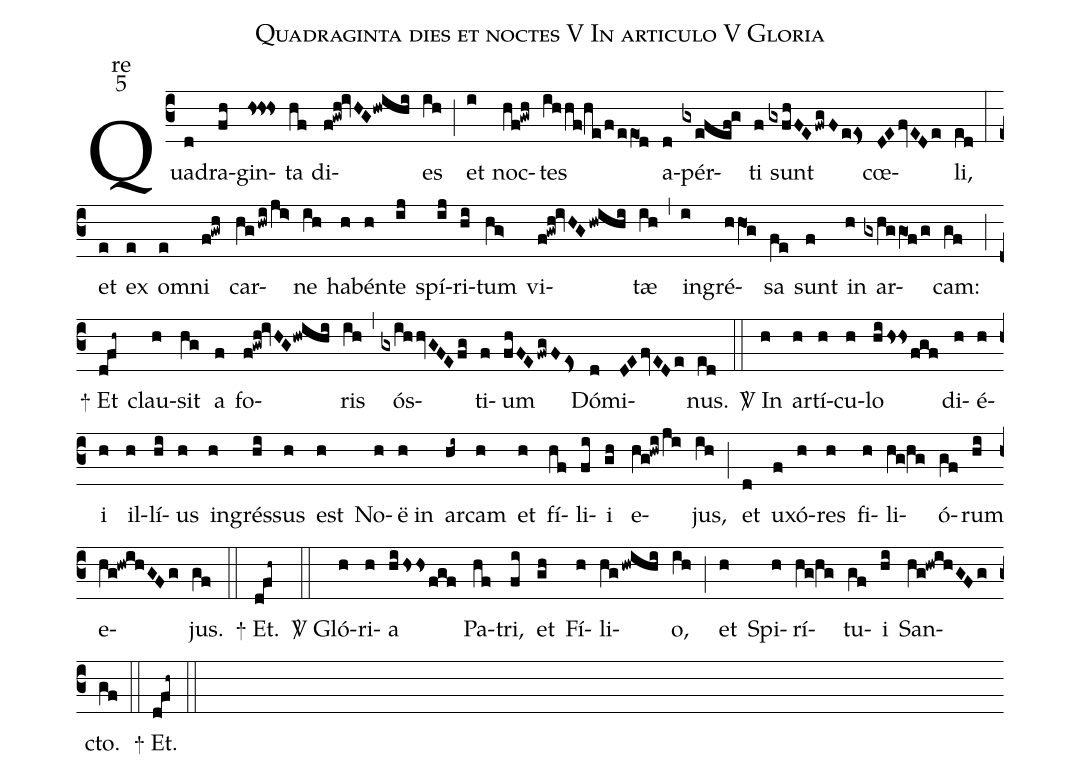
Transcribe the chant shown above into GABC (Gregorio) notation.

name:Quadraginta dies et noctes V In articulo V Gloria;
office-part:re;
mode:5;
%%
(c3) Qua(d)dra(fh)gin(hs!hs!hs)ta(hf) di(f!gwh!ivHG/0hwihi)es(ih) (;)
et(i) noc(hf!gwh)tes(ihhf/0he/f/eeO1d) a(d)pér(gxefef@g>)ti(f) sunt(gxfhFEfwgFe/0es<) cœ(DEfvEDe)li,(ed) (:)
et(e) ex(e) om(e)ni(f!gwh) car(hghwiji>)ne(ih) ha(h)bén(h)te(ij) spí(ij)ri(hi)tum(hg>) vi(f!gwh!ivHGhwihi)tæ(ih) (,)
in(i)gré(hhO1g)sa(fe) sunt(f) in(h) ar(gxhggO1fg)cam:(gf) (;)
<sp>+</sp> Et(dfh~) clau(h)sit(hg) a(f) fo(f!gwh!ivHG/0hwihi)ris(ih) (,)
ós(gxihhvGFEfg)ti(f)um(fhFEfwgFEs<) Dó(d)mi(DEfvEDe)nus.(ed) (::)
<sp>V/</sp> In(h) ar(h)tí(h)cu(h)lo(hihs/0hsfgf) di(h)é(h)i(h) il(h)lí(hi)us(h) in(h)grés(hi)sus(h) est(h) No(h)ë in(h) ar(hi~)cam(h) et(h) fí(hf)li(fi)i(gh) e(hg!hwiji)jus,(ih) (;)
et(d) u(f)xó(h)res(h) fi(h)li(hg/0hg)ó(gf)rum(hi) e(hg!hwihGFg)jus.(gf) (::)
<sp>+</sp> Et.(dfh~) (::)
<sp>V/</sp> Gló(h)ri(h)a(hihssfgf) Pa(hf)tri,(fi) et(gh) Fí(h)li(hghwihi)o,(ih) (;)
et(h) Spi(h)rí(hg/0hg)tu(gf)i(hi) San(hg!hwihGFg)cto.(gf)  (::)
<sp>+</sp> Et.(dfh~) (::)
